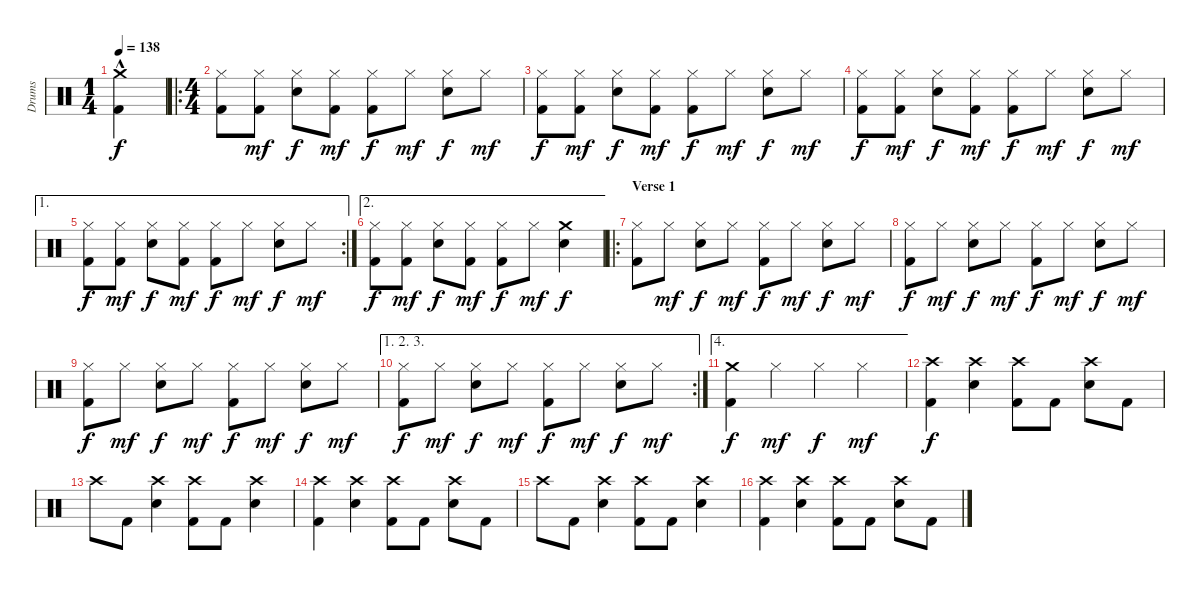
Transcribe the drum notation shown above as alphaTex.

\track ("Drums" "Drums") {instrument percussion}
\staff {score}
\articulation defaults
\ts (1 4)
\tempo 138
\clef neutral
\ks c
("Crash medium (hit)"{hac} "Kick (hit) 2").4{dy f} |
\ro
\ts (4 4)
("Hi-Hat (closed)" "Kick (hit) 2").8 ("Hi-Hat (closed)" "Kick (hit) 2").8{dy mf} ("Hi-Hat (closed)" "Electric Snare (hit)").8{dy f} ("Hi-Hat (closed)" "Kick (hit) 2").8{dy mf} ("Hi-Hat (closed)" "Kick (hit) 2").8{dy f} "Hi-Hat (closed)".8{dy mf} ("Hi-Hat (closed)" "Electric Snare (hit)").8{dy f} "Hi-Hat (closed)".8{dy mf} |
("Hi-Hat (closed)" "Kick (hit) 2").8{dy f} ("Hi-Hat (closed)" "Kick (hit) 2").8{dy mf} ("Hi-Hat (closed)" "Electric Snare (hit)").8{dy f} ("Hi-Hat (closed)" "Kick (hit) 2").8{dy mf} ("Hi-Hat (closed)" "Kick (hit) 2").8{dy f} "Hi-Hat (closed)".8{dy mf} ("Hi-Hat (closed)" "Electric Snare (hit)").8{dy f} "Hi-Hat (closed)".8{dy mf} |
("Hi-Hat (closed)" "Kick (hit) 2").8{dy f} ("Hi-Hat (closed)" "Kick (hit) 2").8{dy mf} ("Hi-Hat (closed)" "Electric Snare (hit)").8{dy f} ("Hi-Hat (closed)" "Kick (hit) 2").8{dy mf} ("Hi-Hat (closed)" "Kick (hit) 2").8{dy f} "Hi-Hat (closed)".8{dy mf} ("Hi-Hat (closed)" "Electric Snare (hit)").8{dy f} "Hi-Hat (closed)".8{dy mf} |
\ae 1
\rc 2
("Hi-Hat (closed)" "Kick (hit) 2").8{dy f} ("Hi-Hat (closed)" "Kick (hit) 2").8{dy mf} ("Hi-Hat (closed)" "Electric Snare (hit)").8{dy f} ("Hi-Hat (closed)" "Kick (hit) 2").8{dy mf} ("Hi-Hat (closed)" "Kick (hit) 2").8{dy f} "Hi-Hat (closed)".8{dy mf} ("Hi-Hat (closed)" "Electric Snare (hit)").8{dy f} "Hi-Hat (closed)".8{dy mf} |
\ae 2
("Hi-Hat (closed)" "Kick (hit) 2").8{dy f} ("Hi-Hat (closed)" "Kick (hit) 2").8{dy mf} ("Hi-Hat (closed)" "Electric Snare (hit)").8{dy f} ("Hi-Hat (closed)" "Kick (hit) 2").8{dy mf} ("Hi-Hat (closed)" "Kick (hit) 2").8{dy f} "Hi-Hat (closed)".8{dy mf} ("Crash medium (hit)" "Electric Snare (hit)").4{dy f} |
\ro
\section ("" "Verse 1")
("Hi-Hat (closed)" "Kick (hit) 2").8 "Hi-Hat (closed)".8{dy mf} ("Hi-Hat (closed)" "Electric Snare (hit)").8{dy f} "Hi-Hat (closed)".8{dy mf} ("Hi-Hat (closed)" "Kick (hit) 2").8{dy f} "Hi-Hat (closed)".8{dy mf} ("Hi-Hat (closed)" "Electric Snare (hit)").8{dy f} "Hi-Hat (closed)".8{dy mf} |
("Hi-Hat (closed)" "Kick (hit) 2").8{dy f} "Hi-Hat (closed)".8{dy mf} ("Hi-Hat (closed)" "Electric Snare (hit)").8{dy f} "Hi-Hat (closed)".8{dy mf} ("Hi-Hat (closed)" "Kick (hit) 2").8{dy f} "Hi-Hat (closed)".8{dy mf} ("Hi-Hat (closed)" "Electric Snare (hit)").8{dy f} "Hi-Hat (closed)".8{dy mf} |
("Hi-Hat (closed)" "Kick (hit) 2").8{dy f} "Hi-Hat (closed)".8{dy mf} ("Hi-Hat (closed)" "Electric Snare (hit)").8{dy f} "Hi-Hat (closed)".8{dy mf} ("Hi-Hat (closed)" "Kick (hit) 2").8{dy f} "Hi-Hat (closed)".8{dy mf} ("Hi-Hat (closed)" "Electric Snare (hit)").8{dy f} "Hi-Hat (closed)".8{dy mf} |
\ae (1 2 3)
\rc 2
("Hi-Hat (closed)" "Kick (hit) 2").8{dy f} "Hi-Hat (closed)".8{dy mf} ("Hi-Hat (closed)" "Electric Snare (hit)").8{dy f} "Hi-Hat (closed)".8{dy mf} ("Hi-Hat (closed)" "Kick (hit) 2").8{dy f} "Hi-Hat (closed)".8{dy mf} ("Hi-Hat (closed)" "Electric Snare (hit)").8{dy f} "Hi-Hat (closed)".8{dy mf} |
\ae 4
("Crash medium (hit)" "Kick (hit) 2").4{dy f} "Hi-Hat (closed)".4{dy mf} "Hi-Hat (closed)".4{dy f} "Hi-Hat (closed)".4{dy mf} |
("Crash high (hit)" "Kick (hit) 2").4{dy f} ("Crash high (hit)" "Electric Snare (hit)").4 ("Crash high (hit)" "Kick (hit) 2").8 "Kick (hit) 2".8 ("Crash high (hit)" "Electric Snare (hit)").8 "Kick (hit) 2".8 |
"Crash high (hit)".8 "Kick (hit) 2".8 ("Crash high (hit)" "Electric Snare (hit)").4 ("Crash high (hit)" "Kick (hit) 2").8 "Kick (hit) 2".8 ("Crash high (hit)" "Electric Snare (hit)").4 |
("Crash high (hit)" "Kick (hit) 2").4 ("Crash high (hit)" "Electric Snare (hit)").4 ("Crash high (hit)" "Kick (hit) 2").8 "Kick (hit) 2".8 ("Crash high (hit)" "Electric Snare (hit)").8 "Kick (hit) 2".8 |
"Crash high (hit)".8 "Kick (hit) 2".8 ("Crash high (hit)" "Electric Snare (hit)").4 ("Crash high (hit)" "Kick (hit) 2").8 "Kick (hit) 2".8 ("Crash high (hit)" "Electric Snare (hit)").4 |
("Crash high (hit)" "Kick (hit) 2").4 ("Crash high (hit)" "Electric Snare (hit)").4 ("Crash high (hit)" "Kick (hit) 2").8 "Kick (hit) 2".8 ("Crash high (hit)" "Electric Snare (hit)").8 "Kick (hit) 2".8
